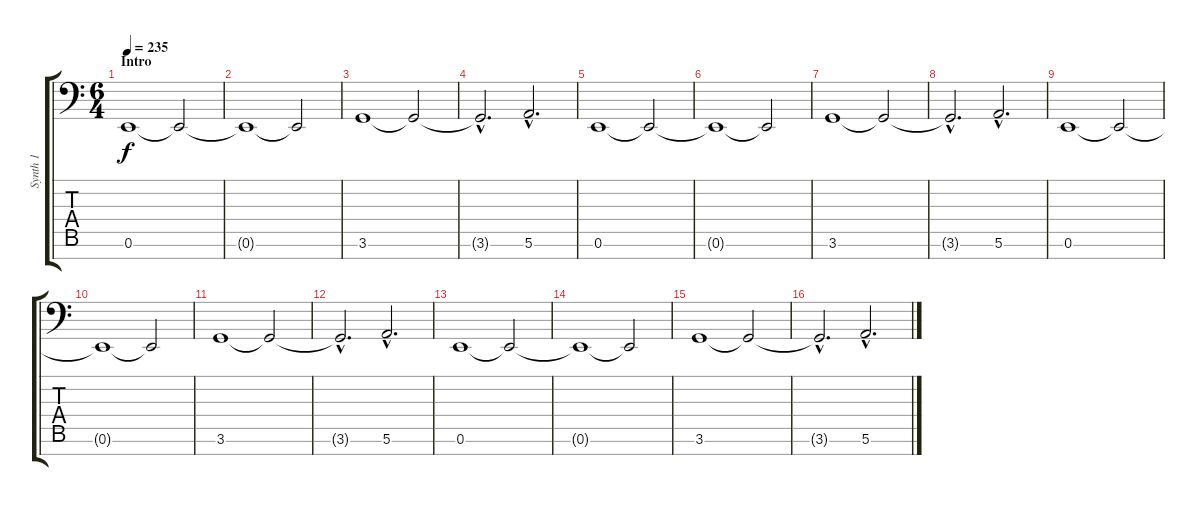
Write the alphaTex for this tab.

\track ("Synth 1" "Synth 1") {instrument lead6voice}
\staff {score tabs}
\tuning (G6 B3 G3 D3 A2 E2 C-1) {hide}
\ts (6 4)
\section ("" "Intro")
\tempo 235
\clef f4
\ks c
0.6.1{dy f instrument lead6voice} 0.6{t}.2 |
0.6{t}.1 0.6{t}.2 |
3.6.1 3.6{t}.2 |
3.6{hac t}.2{d} 5.6{hac}.2{d} |
0.6.1 0.6{t}.2 |
0.6{t}.1 0.6{t}.2 |
3.6.1 3.6{t}.2 |
3.6{hac t}.2{d} 5.6{hac}.2{d} |
0.6.1 0.6{t}.2 |
0.6{t}.1 0.6{t}.2 |
3.6.1 3.6{t}.2 |
3.6{hac t}.2{d} 5.6{hac}.2{d} |
0.6.1 0.6{t}.2 |
0.6{t}.1 0.6{t}.2 |
3.6.1 3.6{t}.2 |
3.6{hac t}.2{d} 5.6{hac}.2{d}
